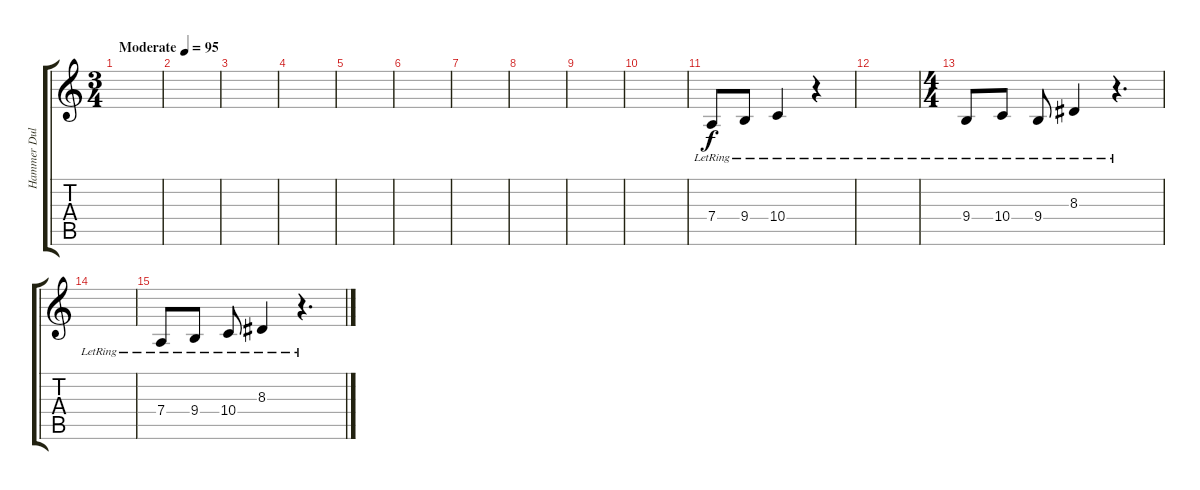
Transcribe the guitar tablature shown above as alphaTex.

\track ("Hammer Dulcimer" "Hammer Dul") {instrument dulcimer}
\staff {score tabs}
\tuning (E4 B3 G3 D3 A2 E2) {hide}
\ts (3 4)
\tempo (95 "Moderate")
\clef g2
\ks c
|
|
|
|
|
|
|
|
|
|
7.4{lr}.8 9.4{lr}.8 10.4{lr}.4 r.4 |
|
\ts (4 4)
9.4{lr}.8 10.4{lr}.8 9.4{lr}.8 8.3{lr}.4 r.4{d} |
|
7.4{lr}.8 9.4{lr}.8 10.4{lr}.8 8.3{lr}.4 r.4{d}
